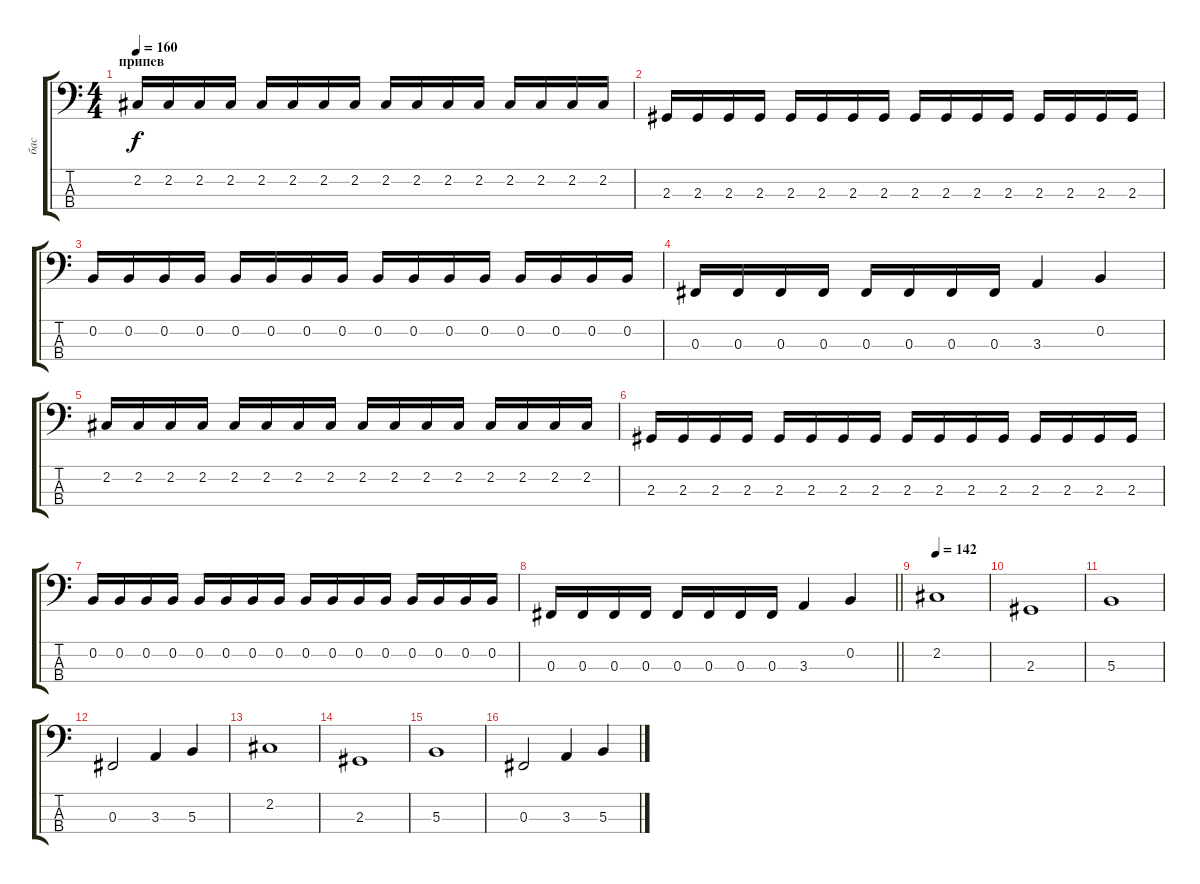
\track ("бас" "бас") {instrument electricbassfinger}
\staff {score tabs}
\tuning (E2 B1 Gb1 Db1) {hide}
\ts (4 4)
\section ("" "припев")
\tempo 160
\clef f4
\ks c
2.2.16{dy f} 2.2.16 2.2.16 2.2.16 2.2.16 2.2.16 2.2.16 2.2.16 2.2.16 2.2.16 2.2.16 2.2.16 2.2.16 2.2.16 2.2.16 2.2.16 |
2.3.16 2.3.16 2.3.16 2.3.16 2.3.16 2.3.16 2.3.16 2.3.16 2.3.16 2.3.16 2.3.16 2.3.16 2.3.16 2.3.16 2.3.16 2.3.16 |
0.2.16 0.2.16 0.2.16 0.2.16 0.2.16 0.2.16 0.2.16 0.2.16 0.2.16 0.2.16 0.2.16 0.2.16 0.2.16 0.2.16 0.2.16 0.2.16 |
0.3.16 0.3.16 0.3.16 0.3.16 0.3.16 0.3.16 0.3.16 0.3.16 3.3.4 0.2.4 |
2.2.16 2.2.16 2.2.16 2.2.16 2.2.16 2.2.16 2.2.16 2.2.16 2.2.16 2.2.16 2.2.16 2.2.16 2.2.16 2.2.16 2.2.16 2.2.16 |
2.3.16 2.3.16 2.3.16 2.3.16 2.3.16 2.3.16 2.3.16 2.3.16 2.3.16 2.3.16 2.3.16 2.3.16 2.3.16 2.3.16 2.3.16 2.3.16 |
0.2.16 0.2.16 0.2.16 0.2.16 0.2.16 0.2.16 0.2.16 0.2.16 0.2.16 0.2.16 0.2.16 0.2.16 0.2.16 0.2.16 0.2.16 0.2.16 |
\barLineRight lightlight
0.3.16 0.3.16 0.3.16 0.3.16 0.3.16 0.3.16 0.3.16 0.3.16 3.3.4 0.2.4 |
\section ("" "")
\tempo 142
2.2.1 |
2.3.1 |
5.3.1 |
0.3.2 3.3.4 5.3.4 |
2.2.1 |
2.3.1 |
5.3.1 |
0.3.2 3.3.4 5.3.4
